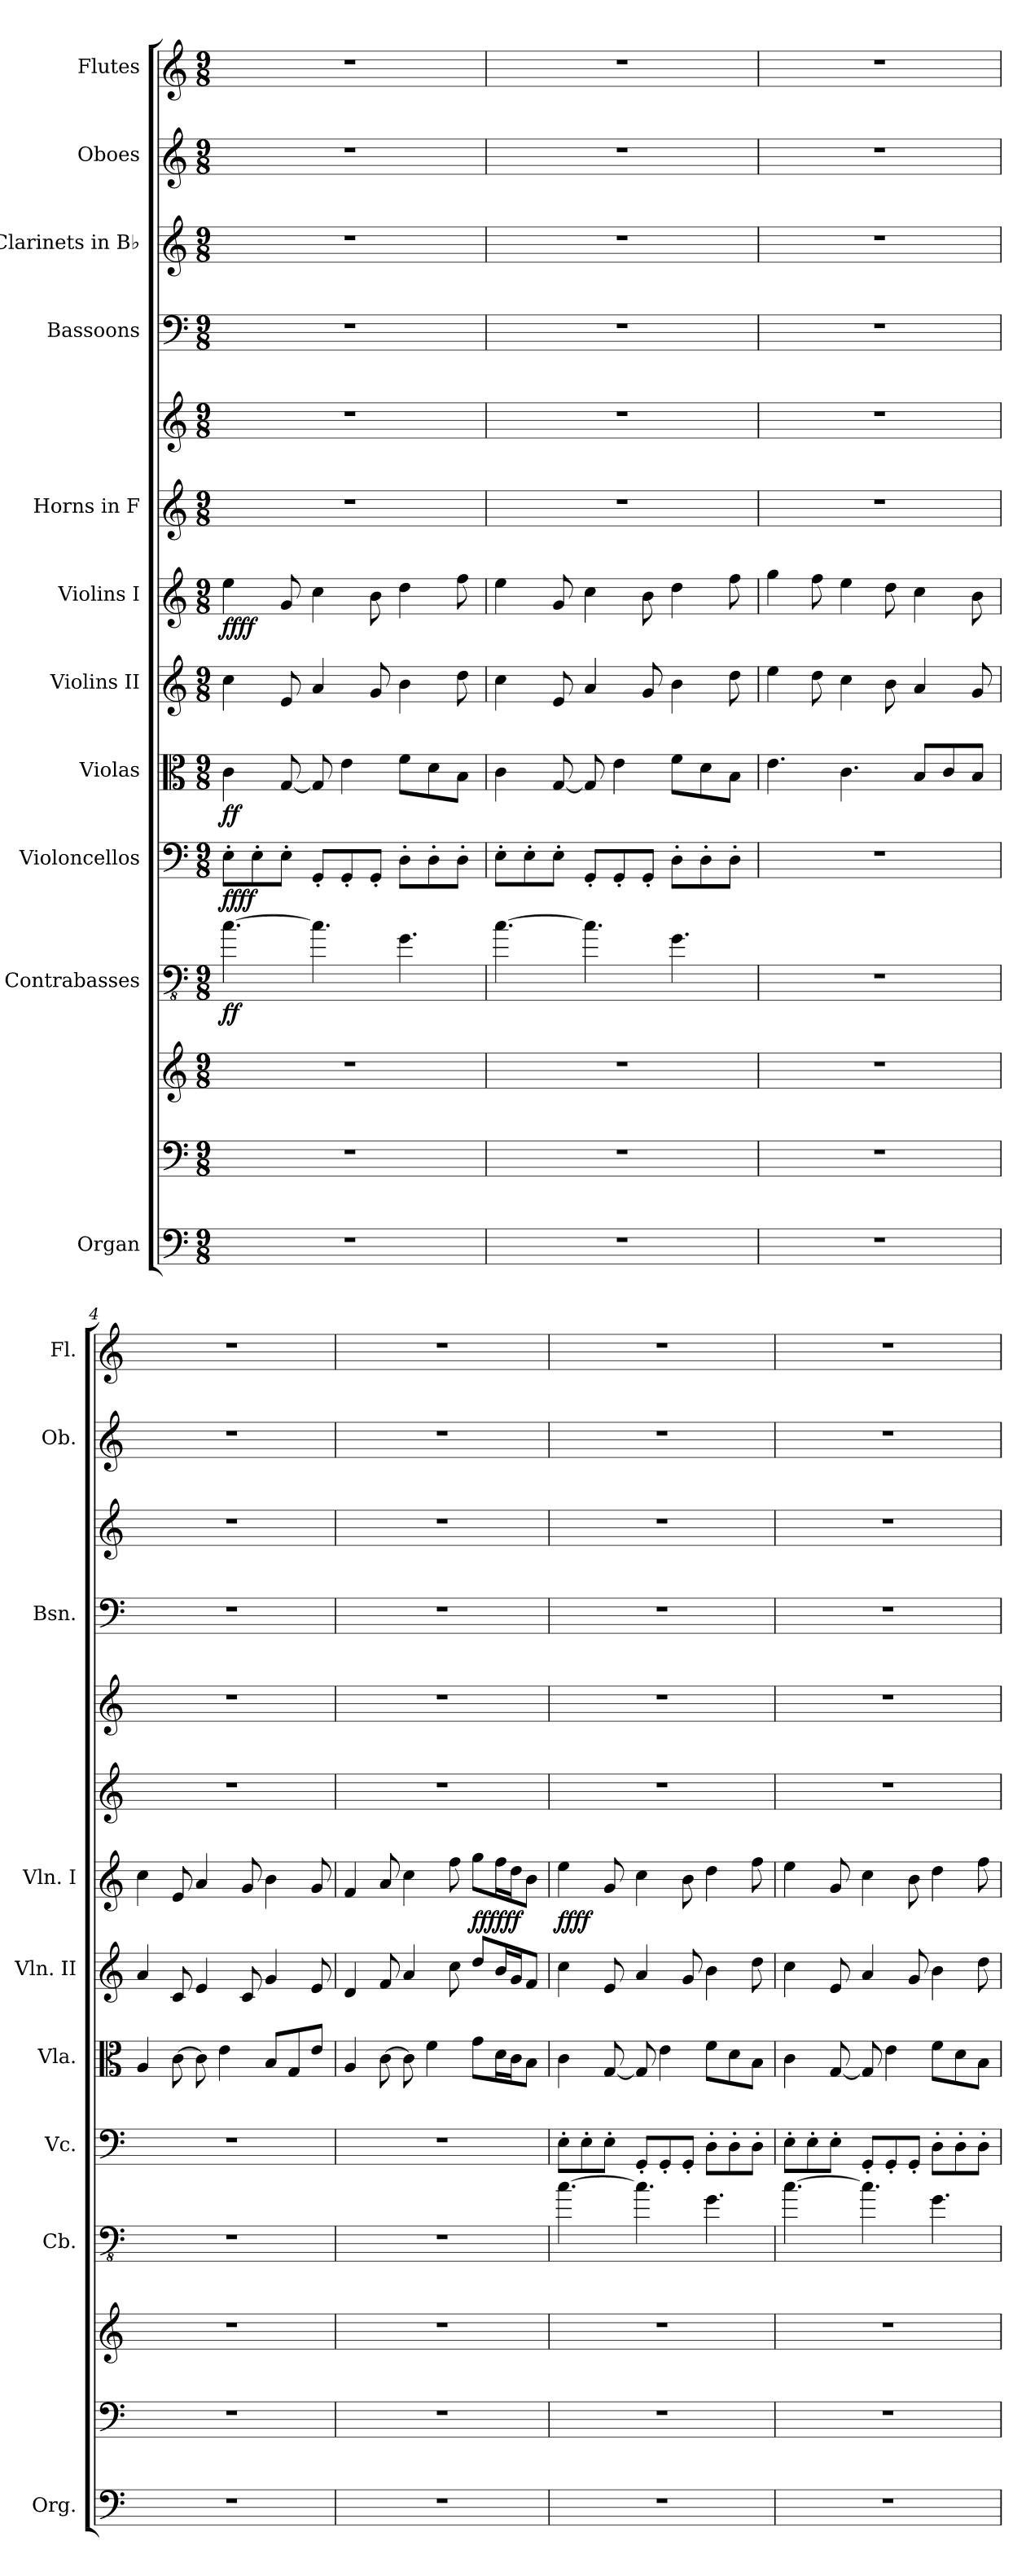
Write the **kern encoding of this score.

**kern	**kern	**kern	**kern	**dynam	**kern	**dynam	**kern	**dynam	**kern	**dynam	**kern	**dynam	**kern	**kern	**kern	**kern	**kern	**kern
*part11	*part11	*part11	*part10	*part10	*part9	*part9	*part8	*part8	*part7	*part7	*part6	*part6	*part5	*part5	*part4	*part3	*part2	*part1
*staff14	*staff13	*staff12	*staff11	*staff11	*staff10	*staff10	*staff9	*staff9	*staff8	*staff8	*staff7	*staff7	*staff6	*staff5	*staff4	*staff3	*staff2	*staff1
*I"Organ	*	*	*I"Contrabasses	*	*I"Violoncellos	*	*I"Violas	*	*I"Violins II	*	*I"Violins I	*	*I"Horns in F	*	*I"Bassoons	*I"Clarinets in B♭	*I"Oboes	*I"Flutes
*I'Org.	*	*	*I'Cb.	*	*I'Vc.	*	*I'Vla.	*	*I'Vln. II	*	*I'Vln. I	*	*	*	*I'Bsn.	*	*I'Ob.	*I'Fl.
*clefF4	*clefF4	*clefG2	*clefFv4	*	*clefF4	*	*clefC3	*	*clefG2	*	*clefG2	*	*clefG2	*clefG2	*clefF4	*clefG2	*clefG2	*clefG2
*	*	*	*ITrd7c12	*	*	*	*	*	*	*	*	*	*ITrd4c7	*ITrd4c7	*	*ITrd1c2	*	*
*k[]	*k[]	*k[]	*k[]	*	*k[]	*	*k[]	*	*k[]	*	*k[]	*	*k[b-]	*k[b-]	*k[]	*k[b-e-]	*k[]	*k[]
*M9/8	*M9/8	*M9/8	*M9/8	*	*M9/8	*	*M9/8	*	*M9/8	*	*M9/8	*	*M9/8	*M9/8	*M9/8	*M9/8	*M9/8	*M9/8
*MM85	*MM85	*MM85	*MM85	*	*MM85	*	*MM85	*	*MM85	*	*MM85	*	*MM85	*MM85	*MM85	*MM85	*MM85	*MM85
=1	=1	=1	=1	=1	=1	=1	=1	=1	=1	=1	=1	=1	=1	=1	=1	=1	=1	=1
!	!	!	!	!LO:DY:b	!	!	!	!	!	!	!	!	!	!	!	!	!	!
!	!	!	!	!LO:DY:n=1:b	!	!LO:DY:b	!	!	!	!	!	!	!	!	!	!	!	!
!	!	!	!	!	!	!LO:DY:n=1:b	!	!LO:DY:b	!	!LO:DY:b	!	!LO:DY:b	!	!	!	!	!	!
!	!	!	!	!	!	!	!	!	!	!	!	!LO:DY:n=1:b	!	!	!	!	!	!
8%9r	8%9r	8%9r	[4.C\	f f	8E'\L	ff ff	4c\	ff	4cc\	other-dynamics	4ee\	ff ff	8%9r	8%9r	8%9r	8%9r	8%9r	8%9r
.	.	.	.	.	8E'\	.	.	.	.	.	.	.	.	.	.	.	.	.
.	.	.	.	.	8E'\J	.	[8G/	.	8e/	.	8g/	.	.	.	.	.	.	.
.	.	.	4.C\]	.	8GG'/L	.	8G/]	.	4a/	.	4cc\	.	.	.	.	.	.	.
.	.	.	.	.	8GG'/	.	4e\	.	.	.	.	.	.	.	.	.	.	.
.	.	.	.	.	8GG'/J	.	.	.	8g/	.	8b\	.	.	.	.	.	.	.
.	.	.	4.GG\	.	8D'\L	.	8f\L	.	4b\	.	4dd\	.	.	.	.	.	.	.
.	.	.	.	.	8D'\	.	8d\	.	.	.	.	.	.	.	.	.	.	.
.	.	.	.	.	8D'\J	.	8B\J	.	8dd\	.	8ff\	.	.	.	.	.	.	.
=2	=2	=2	=2	=2	=2	=2	=2	=2	=2	=2	=2	=2	=2	=2	=2	=2	=2	=2
8%9r	8%9r	8%9r	[4.C\	.	8E'\L	.	4c\	.	4cc\	.	4ee\	.	8%9r	8%9r	8%9r	8%9r	8%9r	8%9r
.	.	.	.	.	8E'\	.	.	.	.	.	.	.	.	.	.	.	.	.
.	.	.	.	.	8E'\J	.	[8G/	.	8e/	.	8g/	.	.	.	.	.	.	.
.	.	.	4.C\]	.	8GG'/L	.	8G/]	.	4a/	.	4cc\	.	.	.	.	.	.	.
.	.	.	.	.	8GG'/	.	4e\	.	.	.	.	.	.	.	.	.	.	.
.	.	.	.	.	8GG'/J	.	.	.	8g/	.	8b\	.	.	.	.	.	.	.
.	.	.	4.GG\	.	8D'\L	.	8f\L	.	4b\	.	4dd\	.	.	.	.	.	.	.
.	.	.	.	.	8D'\	.	8d\	.	.	.	.	.	.	.	.	.	.	.
.	.	.	.	.	8D'\J	.	8B\J	.	8dd\	.	8ff\	.	.	.	.	.	.	.
=3	=3	=3	=3	=3	=3	=3	=3	=3	=3	=3	=3	=3	=3	=3	=3	=3	=3	=3
8%9r	8%9r	8%9r	8%9r	.	8%9r	.	4.e\	.	4ee\	.	4gg\	.	8%9r	8%9r	8%9r	8%9r	8%9r	8%9r
.	.	.	.	.	.	.	.	.	8dd\	.	8ff\	.	.	.	.	.	.	.
.	.	.	.	.	.	.	4.c\	.	4cc\	.	4ee\	.	.	.	.	.	.	.
.	.	.	.	.	.	.	.	.	8b\	.	8dd\	.	.	.	.	.	.	.
.	.	.	.	.	.	.	8B/L	.	4a/	.	4cc\	.	.	.	.	.	.	.
.	.	.	.	.	.	.	8c/	.	.	.	.	.	.	.	.	.	.	.
.	.	.	.	.	.	.	8B/J	.	8g/	.	8b\	.	.	.	.	.	.	.
!!LO:PB:g=z
=4	=4	=4	=4	=4	=4	=4	=4	=4	=4	=4	=4	=4	=4	=4	=4	=4	=4	=4
8%9r	8%9r	8%9r	8%9r	.	8%9r	.	4A/	.	4a/	.	4cc\	.	8%9r	8%9r	8%9r	8%9r	8%9r	8%9r
.	.	.	.	.	.	.	[8c\	.	8c/	.	8e/	.	.	.	.	.	.	.
.	.	.	.	.	.	.	8c\]	.	4e/	.	4a/	.	.	.	.	.	.	.
.	.	.	.	.	.	.	4e\	.	.	.	.	.	.	.	.	.	.	.
.	.	.	.	.	.	.	.	.	8c/	.	8g/	.	.	.	.	.	.	.
.	.	.	.	.	.	.	8B/L	.	4g/	.	4b\	.	.	.	.	.	.	.
.	.	.	.	.	.	.	8G/	.	.	.	.	.	.	.	.	.	.	.
.	.	.	.	.	.	.	8e/J	.	8e/	.	8g/	.	.	.	.	.	.	.
=5	=5	=5	=5	=5	=5	=5	=5	=5	=5	=5	=5	=5	=5	=5	=5	=5	=5	=5
8%9r	8%9r	8%9r	8%9r	.	8%9r	.	4A/	.	4d/	.	4f/	.	8%9r	8%9r	8%9r	8%9r	8%9r	8%9r
.	.	.	.	.	.	.	[8c\	.	8f/	.	8a/	.	.	.	.	.	.	.
.	.	.	.	.	.	.	8c\]	.	4a/	.	4cc\	.	.	.	.	.	.	.
.	.	.	.	.	.	.	4f\	.	.	.	.	.	.	.	.	.	.	.
.	.	.	.	.	.	.	.	.	8cc\	.	8ff\	.	.	.	.	.	.	.
!	!	!	!	!	!	!	!	!	!	!	!	!LO:DY:b	!	!	!	!	!	!
!	!	!	!	!	!	!	!	!	!	!	!	!LO:DY:n=1:b	!	!	!	!	!	!
.	.	.	.	.	.	.	8g\L	.	8dd/L	.	8gg\L	fff fff	.	.	.	.	.	.
.	.	.	.	.	.	.	16d\L	.	16b/L	.	16ff\L	.	.	.	.	.	.	.
.	.	.	.	.	.	.	16c\J	.	16g/J	.	16dd\J	.	.	.	.	.	.	.
.	.	.	.	.	.	.	8B\J	.	8f/J	.	8b\J	.	.	.	.	.	.	.
=6	=6	=6	=6	=6	=6	=6	=6	=6	=6	=6	=6	=6	=6	=6	=6	=6	=6	=6
!	!	!	!	!	!	!	!	!	!	!	!	!LO:DY:b	!	!	!	!	!	!
!	!	!	!	!	!	!	!	!	!	!	!	!LO:DY:n=1:b	!	!	!	!	!	!
8%9r	8%9r	8%9r	[4.C\	.	8E'\L	.	4c\	.	4cc\	.	4ee\	ff ff	8%9r	8%9r	8%9r	8%9r	8%9r	8%9r
.	.	.	.	.	8E'\	.	.	.	.	.	.	.	.	.	.	.	.	.
.	.	.	.	.	8E'\J	.	[8G/	.	8e/	.	8g/	.	.	.	.	.	.	.
.	.	.	4.C\]	.	8GG'/L	.	8G/]	.	4a/	.	4cc\	.	.	.	.	.	.	.
.	.	.	.	.	8GG'/	.	4e\	.	.	.	.	.	.	.	.	.	.	.
.	.	.	.	.	8GG'/J	.	.	.	8g/	.	8b\	.	.	.	.	.	.	.
.	.	.	4.GG\	.	8D'\L	.	8f\L	.	4b\	.	4dd\	.	.	.	.	.	.	.
.	.	.	.	.	8D'\	.	8d\	.	.	.	.	.	.	.	.	.	.	.
.	.	.	.	.	8D'\J	.	8B\J	.	8dd\	.	8ff\	.	.	.	.	.	.	.
=7	=7	=7	=7	=7	=7	=7	=7	=7	=7	=7	=7	=7	=7	=7	=7	=7	=7	=7
8%9r	8%9r	8%9r	[4.C\	.	8E'\L	.	4c\	.	4cc\	.	4ee\	.	8%9r	8%9r	8%9r	8%9r	8%9r	8%9r
.	.	.	.	.	8E'\	.	.	.	.	.	.	.	.	.	.	.	.	.
.	.	.	.	.	8E'\J	.	[8G/	.	8e/	.	8g/	.	.	.	.	.	.	.
.	.	.	4.C\]	.	8GG'/L	.	8G/]	.	4a/	.	4cc\	.	.	.	.	.	.	.
.	.	.	.	.	8GG'/	.	4e\	.	.	.	.	.	.	.	.	.	.	.
.	.	.	.	.	8GG'/J	.	.	.	8g/	.	8b\	.	.	.	.	.	.	.
.	.	.	4.GG\	.	8D'\L	.	8f\L	.	4b\	.	4dd\	.	.	.	.	.	.	.
.	.	.	.	.	8D'\	.	8d\	.	.	.	.	.	.	.	.	.	.	.
.	.	.	.	.	8D'\J	.	8B\J	.	8dd\	.	8ff\	.	.	.	.	.	.	.
=	=	=	=	=	=	=	=	=	=	=	=	=	=	=	=	=	=	=
*-	*-	*-	*-	*-	*-	*-	*-	*-	*-	*-	*-	*-	*-	*-	*-	*-	*-	*-
